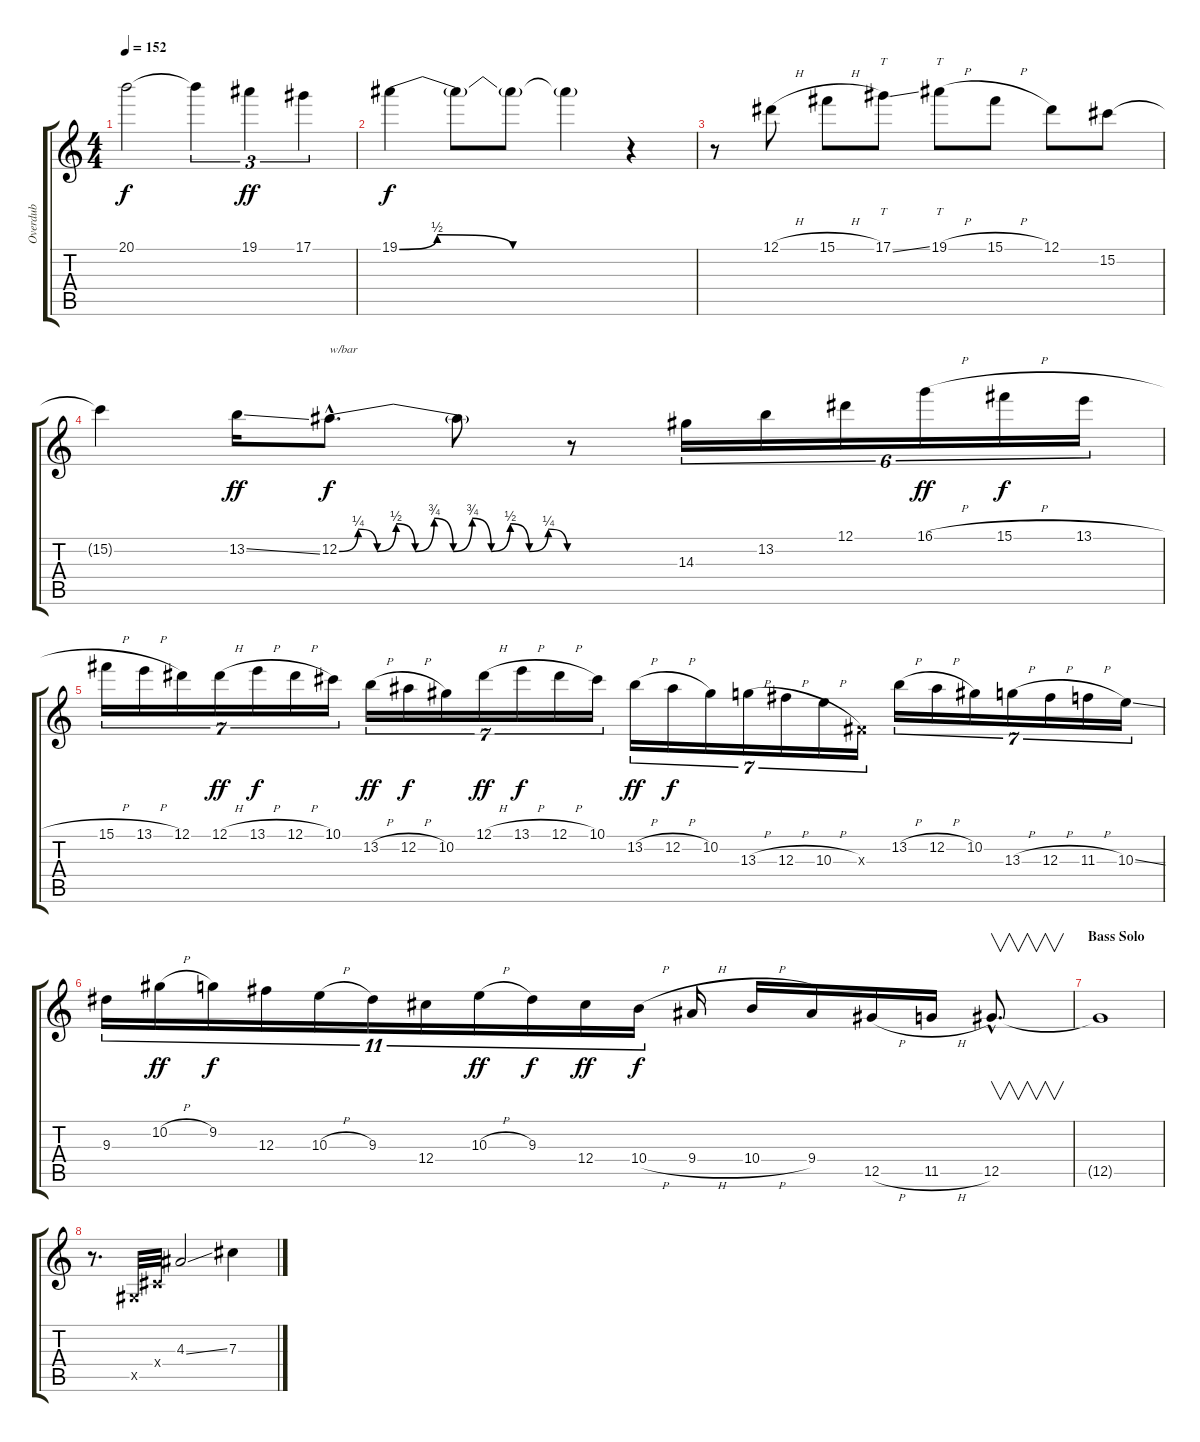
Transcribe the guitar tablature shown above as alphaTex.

\track ("Overdub" "Overdub") {instrument fretlessbass}
\staff {score tabs}
\tuning (Eb4 Bb3 Gb3 Db3 Ab2 Eb2) {hide}
\ts (4 4)
\tempo 152
\clef g2
\ks c
20.1{t}.2{dy f} 20.1{t}.4{tu (3 2)} 19.1.4{tu (3 2) dy ff} 17.1.4{tu (3 2)} |
19.1{be (custom 0 0 10 2 30 0 40 0 60 0)}.4{dy f} 19.1{t}.8 19.1{t}.8 19.1{t}.4 r.4 |
r.8 12.1{h}.8 15.1{h}.8 17.1{ss}.8{tt} 19.1{h}.8{tt} 15.1{h}.8 12.1.8 15.2.8 |
15.2{t}.4 13.2{ss}.16{dy ff} 12.2{be (custom 0 0 5 1 10 0 15 2 20 0 25 3 30 0 35 3 40 0 45 2 50 0 55 1 60 0) hac}.8{d txt "w/bar" dy f} 12.2{t}.8 r.8 14.3.16{tu (6 4)} 13.2.16{tu (6 4)} 12.1.16{tu (6 4)} 16.1{h}.16{tu (6 4) dy ff} 15.1{h}.16{tu (6 4) dy f} 13.1{h}.16{tu (6 4)} |
15.1{h}.16{tu (7 4)} 13.1{h}.16{tu (7 4)} 12.1.16{tu (7 4)} 12.1{h}.16{tu (7 4) dy ff} 13.1{h}.16{tu (7 4) dy f} 12.1{h}.16{tu (7 4)} 10.1.16{tu (7 4)} 13.2{h}.16{tu (7 4) dy ff} 12.2{h}.16{tu (7 4) dy f} 10.2.16{tu (7 4)} 12.1{h}.16{tu (7 4) dy ff} 13.1{h}.16{tu (7 4) dy f} 12.1{h}.16{tu (7 4)} 10.1.16{tu (7 4)} 13.2{h}.16{tu (7 4) dy ff} 12.2{h}.16{tu (7 4) dy f} 10.2.16{tu (7 4)} 13.3{h}.16{tu (7 4)} 12.3{h}.16{tu (7 4)} 10.3{h}.16{tu (7 4)} 0.3{x}.16{tu (7 4)} 13.2{h}.16{tu (7 4)} 12.2{h}.16{tu (7 4)} 10.2.16{tu (7 4)} 13.3{h}.16{tu (7 4)} 12.3{h}.16{tu (7 4)} 11.3{h}.16{tu (7 4)} 10.3{ss}.16{tu (7 4)} |
9.3.16{tu (11 8)} 10.2{h}.16{tu (11 8) dy ff} 9.2.16{tu (11 8) dy f} 12.3.16{tu (11 8)} 10.3{h}.16{tu (11 8)} 9.3.16{tu (11 8)} 12.4.16{tu (11 8)} 10.3{h}.16{tu (11 8) dy ff} 9.3.16{tu (11 8) dy f} 12.4.16{tu (11 8) dy ff} 10.4{h}.16{tu (11 8) dy f} 9.4{h}.16 10.4{h}.16 9.4.16 12.5{h}.16 11.5{h}.16 12.5{hac}.8{v d} |
\section ("" "Bass Solo")
12.5{t}.1{volume 0} |
r.8{d volume 11} 0.5{x}.32 0.4{x}.32 4.3{ss}.2 7.3{ss}.4
